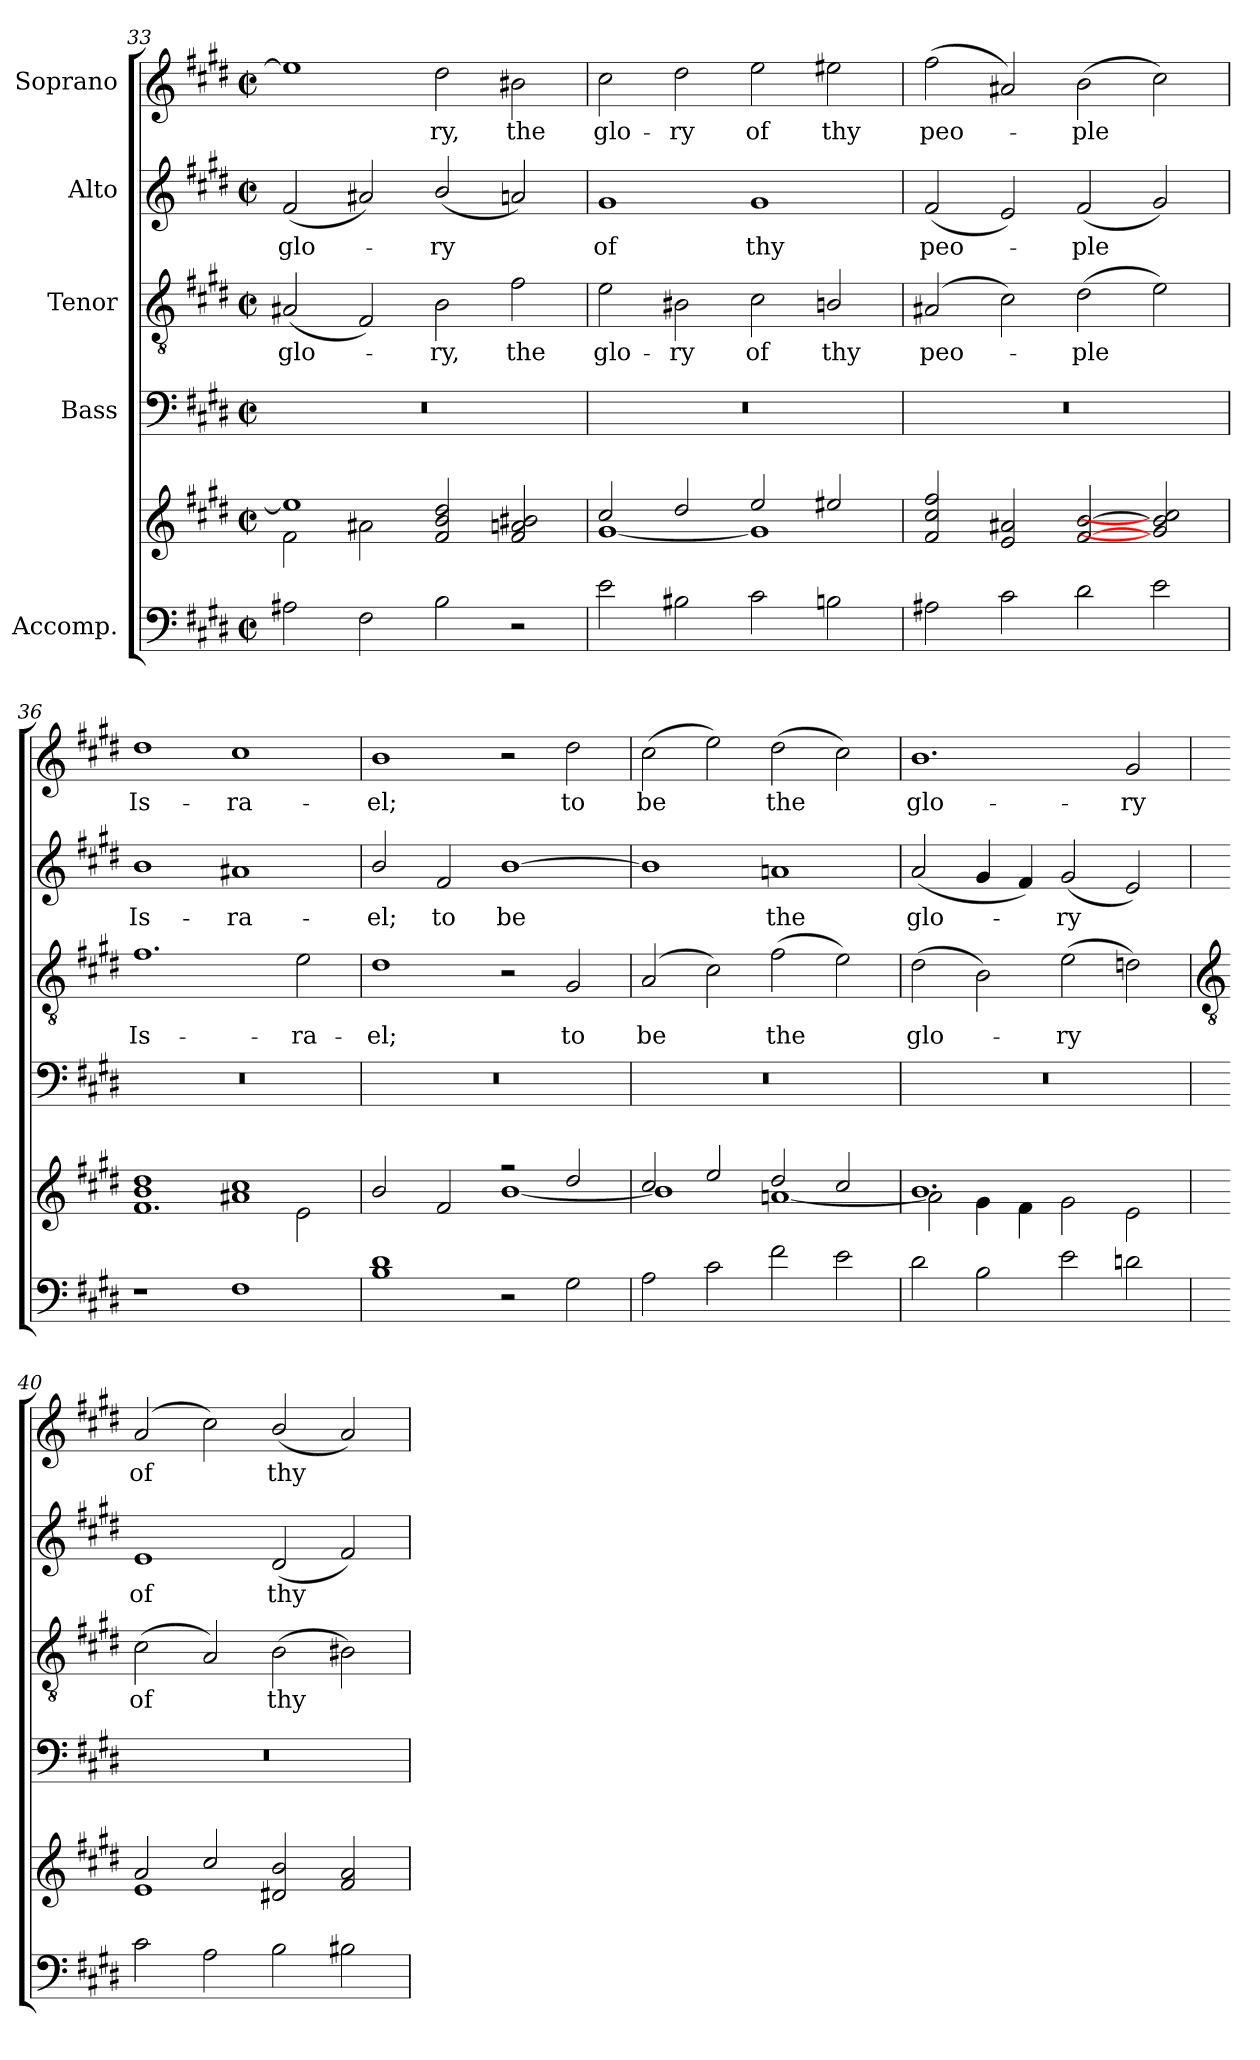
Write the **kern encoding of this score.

**kern	**kern	**kern	**kern	**text	**kern	**text	**kern	**text
*part5	*part5	*part4	*part3	*part3	*part2	*part2	*part1	*part1
*staff6	*staff5	*staff4	*staff3	*staff3	*staff2	*staff2	*staff1	*staff1
*I"Accomp.	*	*I"Bass	*I"Tenor	*	*I"Alto	*	*I"Soprano	*
!!LO:LB:g=z
*clefF4	*clefG2	*clefF4	*clefGv2	*	*clefG2	*	*clefG2	*
*k[f#c#g#d#]	*k[f#c#g#d#]	*k[f#c#g#d#]	*k[f#c#g#d#]	*	*k[f#c#g#d#]	*	*k[f#c#g#d#]	*
*E:	*E:	*E:	*E:	*	*E:	*	*E:	*
*M4/2	*M4/2	*M4/2	*M4/2	*	*M4/2	*	*M4/2	*
*met(c|)	*met(c|)	*met(c|)	*met(c|)	*	*met(c|)	*	*met(c|)	*
=33	=33	=33	=33	=33	=33	=33	=33	=33
*	*^	*	*	*	*	*	*	*
!	!	!	!	!	!LO:LY:b	!	!LO:LY:b	!	!
2A#X	1ee/]	2f#\	0r	(<2A#X	glo-	(<2f#	glo-	1ee]	.
2F#	.	2a#X\	.	2F#)	.	2a#X)	.	.	.
!	!	!	!	!	!LO:LY:b	!	!LO:LY:b	!	!LO:LY:b
2B	2f#/ 2b/ 2dd#/	1ryy	.	2B	ry,	(<2b/	ry	2dd#	ry,
!	!	!	!	!	!LO:LY:b	!	!	!	!LO:LY:b
2r	2f#/ 2a/ 2b#X/	.	.	2f#	the	2an)	.	2b#X	the
=34	=34	=34	=34	=34	=34	=34	=34	=34	=34
!	!	!	!	!	!LO:LY:b	!	!LO:LY:b	!	!LO:LY:b
2e	2cc#/	[1g#\	0r	2e	glo-	1g#	of	2cc#	glo-
!	!	!	!	!	!LO:LY:b	!	!	!	!LO:LY:b
2B#X	2dd#/	.	.	2B#X	-ry	.	.	2dd#	-ry
!	!	!	!	!	!LO:LY:b	!	!LO:LY:b	!	!LO:LY:b
2c#	2ee/	1g#\]	.	2c#	of	1g#	thy	2ee	of
!	!	!	!	!	!LO:LY:b	!	!	!	!LO:LY:b
2Bn	2ee#X/	.	.	2Bn/	thy	.	.	2ee#X	thy
=35	=35	=35	=35	=35	=35	=35	=35	=35	=35
!	!	!	!	!	!LO:LY:b	!	!LO:LY:b	!	!LO:LY:b
2A#X	2f#/ 2cc#/ 2ff#/	0ryy	0r	(<2A#X	peo-	(<2f#	peo-	(<2ff#	peo-
2c#	2e/ 2a#X/	.	.	2c#)	.	2e)	.	2a#X)	.
!	!	!	!	!	!LO:LY:b	!	!LO:LY:b	!	!LO:LY:b
2d#	[2f#/ [2b/	.	.	(>2d#	ple	(<2f#	ple	(>2b	ple
2e	2g#/] 2b/] 2cc#/]	.	.	2e)	.	2g#)	.	2cc#)	.
=36	=36	=36	=36	=36	=36	=36	=36	=36	=36
!	!	!	!	!	!LO:LY:b	!	!LO:LY:b	!	!LO:LY:b
1r	1b/ 1dd#/	1.f#\	0r	1.f#	Is-	1b	Is-	1dd#	Is-
!	!	!	!	!	!	!	!LO:LY:b	!	!LO:LY:b
1F#	1a#X/ 1cc#/	.	.	.	.	1a#X	-ra-	1cc#	-ra-
!	!	!	!	!	!LO:LY:b	!	!	!	!
.	.	2e\	.	2e	-ra-	.	.	.	.
=37	=37	=37	=37	=37	=37	=37	=37	=37	=37
!	!	!	!	!	!LO:LY:b	!	!LO:LY:b	!	!LO:LY:b
1B 1d#	2b/	1ryy	0r	1d#	-el;	2b/	-el;	1b	-el;
!	!	!	!	!	!	!	!LO:LY:b	!	!
.	2f#/	.	.	.	.	2f#	to	.	.
!	!	!	!	!	!	!	!LO:LY:b	!	!
2r	2r	[1b\	.	2r	.	[1b	be	2r	.
!	!	!	!	!	!LO:LY:b	!	!	!	!LO:LY:b
2G#	2dd#/	.	.	2G#	to	.	.	2dd#	to
=38	=38	=38	=38	=38	=38	=38	=38	=38	=38
!	!	!	!	!	!LO:LY:b	!	!	!	!LO:LY:b
2A	2cc#/	1b\]	0r	(<2A	be	1b]	.	(>2cc#	be
2c#	2ee/	.	.	2c#)	.	.	.	2ee)	.
!	!	!	!	!	!LO:LY:b	!	!LO:LY:b	!	!LO:LY:b
2f#	2dd#/	[1an\	.	(>2f#	the	1an	the	(>2dd#	the
2e	2cc#/	.	.	2e)	.	.	.	2cc#)	.
=39	=39	=39	=39	=39	=39	=39	=39	=39	=39
!	!	!	!	!	!LO:LY:b	!	!LO:LY:b	!	!LO:LY:b
2d#	1.b/	2a\]	0r	(>2d#	glo-	(<2a	glo-	1.b	glo-
2B	.	4g#\	.	2B)	.	4g#	.	.	.
.	.	4f#\	.	.	.	4f#)	.	.	.
!	!	!	!	!	!LO:LY:b	!	!LO:LY:b	!	!
2e	.	2g#\	.	(>2e	ry	(<2g#	ry	.	.
!	!	!	!	!	!	!	!	!	!LO:LY:b
2dn	2ryy	2e\	.	2dn)	.	2e)	.	2g#	-ry
!!LO:LB:g=z
=40	=40	=40	=40	=40	=40	=40	=40	=40	=40
*	*	*	*	*clefGv2	*	*	*	*	*
!	!	!	!	!	!LO:LY:b	!	!LO:LY:b	!	!LO:LY:b
2c#	2a	1e\	0r	(<2c#	of	1e	of	(<2a	of
2A	2cc#/	.	.	2A)	.	.	.	2cc#)	.
!	!	!	!	!	!LO:LY:b	!	!LO:LY:b	!	!LO:LY:b
2B	2d#X/ 2b/	1ryy	.	(>2B	thy	(<2d#	thy	(<2b/	thy
2B#X	2f# 2a	.	.	2B#X)	.	2f#)	.	2a)	.
*	*v	*v	*	*	*	*	*	*	*
=	=	=	=	=	=	=	=	=
*-	*-	*-	*-	*-	*-	*-	*-	*-
